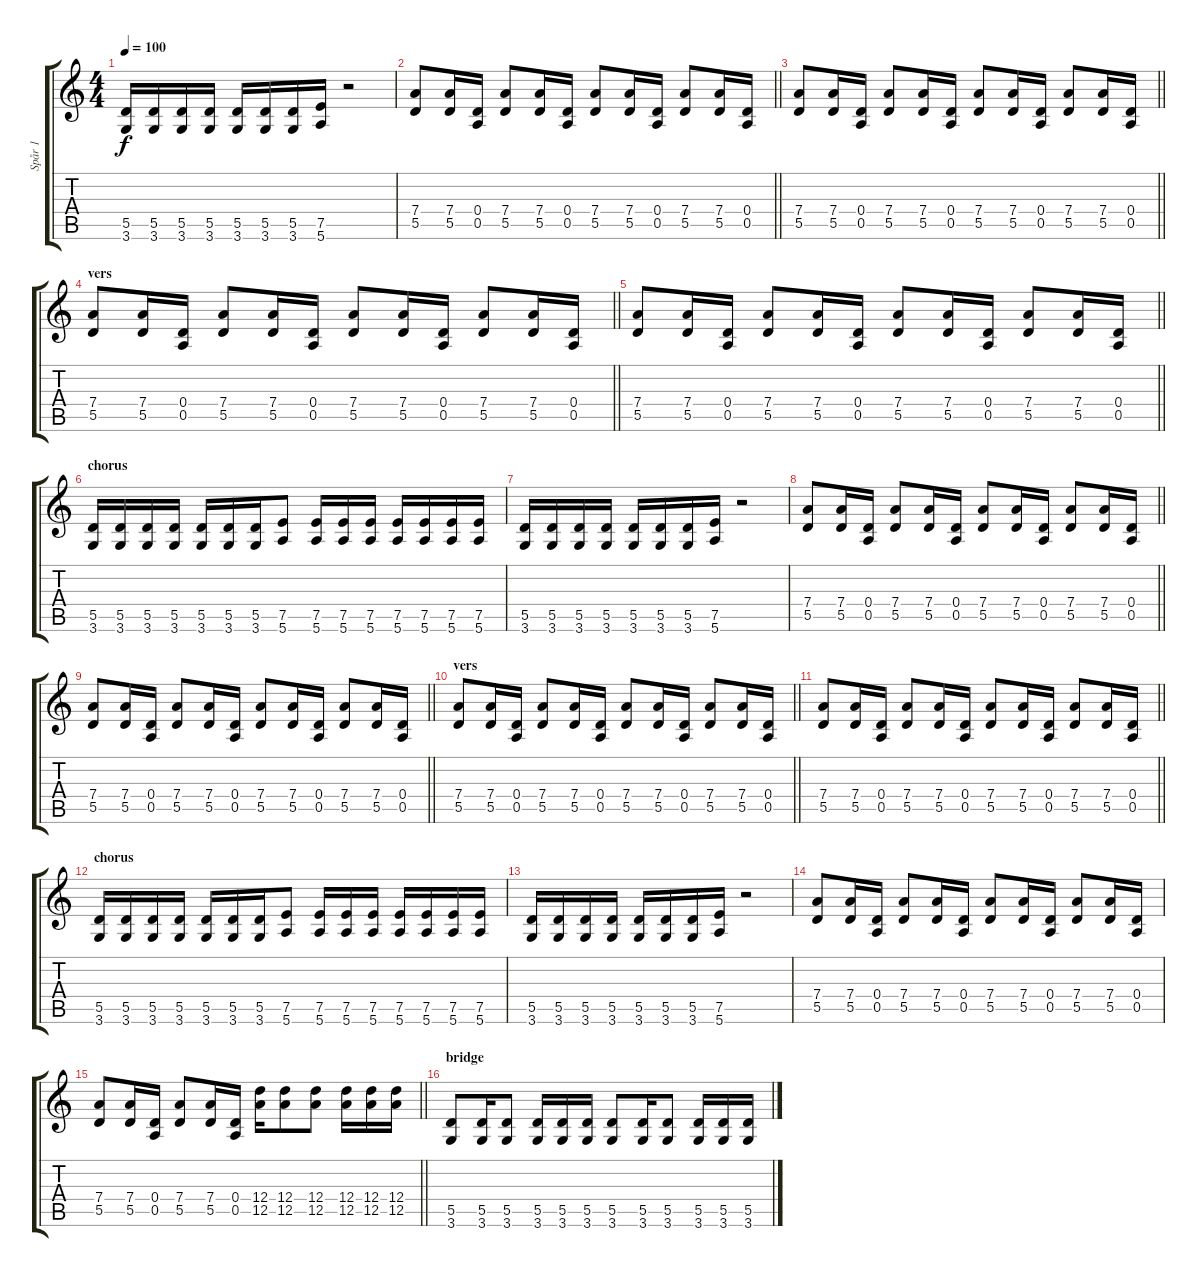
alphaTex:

\track ("Spår 1" "Spår 1") {instrument overdrivenguitar}
\staff {score tabs}
\tuning (E4 B3 G3 D3 A2 E2) {hide}
\ts (4 4)
\tempo 100
\clef g2
\ks c
(5.5 3.6).16{dy f} (5.5 3.6).16 (5.5 3.6).16 (5.5 3.6).16 (5.5 3.6).16 (5.5 3.6).16 (5.5 3.6).16 (7.5 5.6).16 r.2 |
\barLineRight lightlight
(7.4 5.5).8 (7.4 5.5).16 (0.4 0.5).16 (7.4 5.5).8 (7.4 5.5).16 (0.4 0.5).16 (7.4 5.5).8 (7.4 5.5).16 (0.4 0.5).16 (7.4 5.5).8 (7.4 5.5).16 (0.4 0.5).16 |
\barLineRight lightlight
(7.4 5.5).8 (7.4 5.5).16 (0.4 0.5).16 (7.4 5.5).8 (7.4 5.5).16 (0.4 0.5).16 (7.4 5.5).8 (7.4 5.5).16 (0.4 0.5).16 (7.4 5.5).8 (7.4 5.5).16 (0.4 0.5).16 |
\section ("" "vers")
\barLineRight lightlight
(7.4 5.5).8 (7.4 5.5).16 (0.4 0.5).16 (7.4 5.5).8 (7.4 5.5).16 (0.4 0.5).16 (7.4 5.5).8 (7.4 5.5).16 (0.4 0.5).16 (7.4 5.5).8 (7.4 5.5).16 (0.4 0.5).16 |
\barLineRight lightlight
(7.4 5.5).8 (7.4 5.5).16 (0.4 0.5).16 (7.4 5.5).8 (7.4 5.5).16 (0.4 0.5).16 (7.4 5.5).8 (7.4 5.5).16 (0.4 0.5).16 (7.4 5.5).8 (7.4 5.5).16 (0.4 0.5).16 |
\section ("" "chorus")
(5.5 3.6).16 (5.5 3.6).16 (5.5 3.6).16 (5.5 3.6).16 (5.5 3.6).16 (5.5 3.6).16 (5.5 3.6).16 (7.5 5.6).8 (7.5 5.6).16 (7.5 5.6).16 (7.5 5.6).16 (7.5 5.6).16 (7.5 5.6).16 (7.5 5.6).16 (7.5 5.6).16 |
(5.5 3.6).16 (5.5 3.6).16 (5.5 3.6).16 (5.5 3.6).16 (5.5 3.6).16 (5.5 3.6).16 (5.5 3.6).16 (7.5 5.6).16 r.2 |
\barLineRight lightlight
(7.4 5.5).8 (7.4 5.5).16 (0.4 0.5).16 (7.4 5.5).8 (7.4 5.5).16 (0.4 0.5).16 (7.4 5.5).8 (7.4 5.5).16 (0.4 0.5).16 (7.4 5.5).8 (7.4 5.5).16 (0.4 0.5).16 |
\barLineRight lightlight
(7.4 5.5).8 (7.4 5.5).16 (0.4 0.5).16 (7.4 5.5).8 (7.4 5.5).16 (0.4 0.5).16 (7.4 5.5).8 (7.4 5.5).16 (0.4 0.5).16 (7.4 5.5).8 (7.4 5.5).16 (0.4 0.5).16 |
\section ("" "vers")
\barLineRight lightlight
(7.4 5.5).8 (7.4 5.5).16 (0.4 0.5).16 (7.4 5.5).8 (7.4 5.5).16 (0.4 0.5).16 (7.4 5.5).8 (7.4 5.5).16 (0.4 0.5).16 (7.4 5.5).8 (7.4 5.5).16 (0.4 0.5).16 |
\barLineRight lightlight
(7.4 5.5).8 (7.4 5.5).16 (0.4 0.5).16 (7.4 5.5).8 (7.4 5.5).16 (0.4 0.5).16 (7.4 5.5).8 (7.4 5.5).16 (0.4 0.5).16 (7.4 5.5).8 (7.4 5.5).16 (0.4 0.5).16 |
\section ("" "chorus")
(5.5 3.6).16 (5.5 3.6).16 (5.5 3.6).16 (5.5 3.6).16 (5.5 3.6).16 (5.5 3.6).16 (5.5 3.6).16 (7.5 5.6).8 (7.5 5.6).16 (7.5 5.6).16 (7.5 5.6).16 (7.5 5.6).16 (7.5 5.6).16 (7.5 5.6).16 (7.5 5.6).16 |
(5.5 3.6).16 (5.5 3.6).16 (5.5 3.6).16 (5.5 3.6).16 (5.5 3.6).16 (5.5 3.6).16 (5.5 3.6).16 (7.5 5.6).16 r.2 |
(7.4 5.5).8 (7.4 5.5).16 (0.4 0.5).16 (7.4 5.5).8 (7.4 5.5).16 (0.4 0.5).16 (7.4 5.5).8 (7.4 5.5).16 (0.4 0.5).16 (7.4 5.5).8 (7.4 5.5).16 (0.4 0.5).16 |
\barLineRight lightlight
(7.4 5.5).8 (7.4 5.5).16 (0.4 0.5).16 (7.4 5.5).8 (7.4 5.5).16 (0.4 0.5).16 (12.4 12.5).16 (12.4 12.5).8 (12.4 12.5).8 (12.4 12.5).16 (12.4 12.5).16 (12.4 12.5).16 |
\section ("" "bridge")
(5.5 3.6).8 (5.5 3.6).16 (5.5 3.6).8 (5.5 3.6).16 (5.5 3.6).16 (5.5 3.6).16 (5.5 3.6).8 (5.5 3.6).16 (5.5 3.6).8 (5.5 3.6).16 (5.5 3.6).16 (5.5 3.6).16
